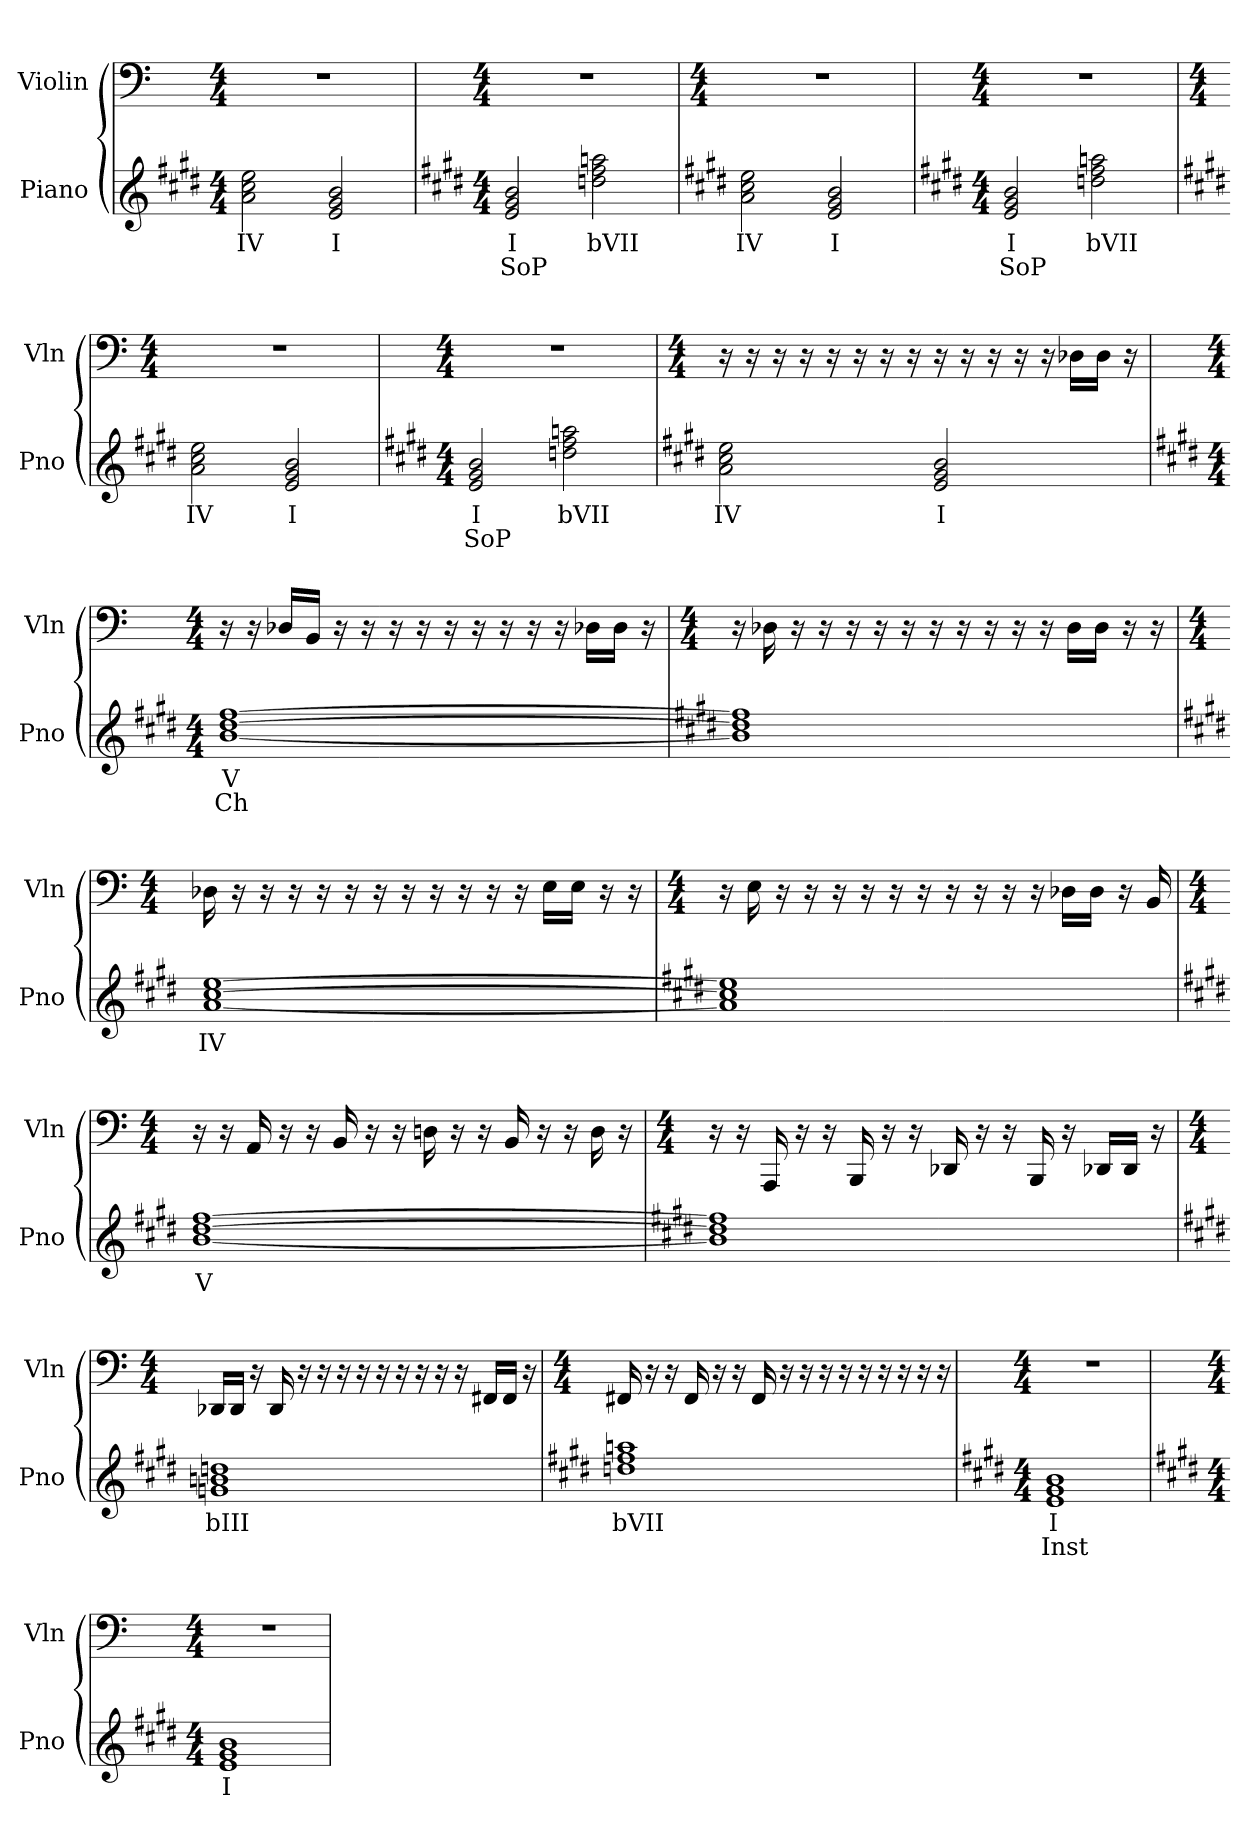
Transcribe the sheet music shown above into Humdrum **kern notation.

**kern	**text	**text	**kern
*part2	*part2	*part2	*part1
*staff2	*staff2	*staff2	*staff1
*I"Piano	*	*	*I"Violin
*I'Pno	*	*	*I'Vln
*k[f#c#g#d#]	*	*	*
*E:	*	*	*
*M4/4	*	*	*M4/4
=	=	=	=
2a 2cc# 2ee	IV	.	1r
2e 2g# 2b	I	.	.
=	=	=	=
*k[f#c#g#d#]	*	*	*
*E:	*	*	*
*M4/4	*	*	*M4/4
2e 2g# 2b	I	SoP	1r
2ddn 2ff# 2aan	bVII	.	.
=	=	=	=
*k[f#c#g#d#]	*	*	*
*E:	*	*	*
*	*	*	*M4/4
2a 2cc# 2ee	IV	.	1r
2e 2g# 2b	I	.	.
=	=	=	=
*k[f#c#g#d#]	*	*	*
*E:	*	*	*
*M4/4	*	*	*M4/4
2e 2g# 2b	I	SoP	1r
2ddn 2ff# 2aan	bVII	.	.
=	=	=	=
*k[f#c#g#d#]	*	*	*
*E:	*	*	*
*	*	*	*M4/4
2a 2cc# 2ee	IV	.	1r
2e 2g# 2b	I	.	.
=	=	=	=
*k[f#c#g#d#]	*	*	*
*E:	*	*	*
*M4/4	*	*	*M4/4
2e 2g# 2b	I	SoP	1r
2ddn 2ff# 2aan	bVII	.	.
=	=	=	=
*k[f#c#g#d#]	*	*	*
*E:	*	*	*
*	*	*	*M4/4
2a 2cc# 2ee	IV	.	16r
.	.	.	16r
.	.	.	16r
.	.	.	16r
.	.	.	16r
.	.	.	16r
.	.	.	16r
.	.	.	16r
2e 2g# 2b	I	.	16r
.	.	.	16r
.	.	.	16r
.	.	.	16r
.	.	.	16r
.	.	.	16D-XLL
.	.	.	16D-JJ
.	.	.	16r
=	=	=	=
*k[f#c#g#d#]	*	*	*
*E:	*	*	*
*M4/4	*	*	*M4/4
[1b [1dd# [1ff#	V	Ch	16r
.	.	.	16r
.	.	.	16D-XLL
.	.	.	16BBJJ
.	.	.	16r
.	.	.	16r
.	.	.	16r
.	.	.	16r
.	.	.	16r
.	.	.	16r
.	.	.	16r
.	.	.	16r
.	.	.	16r
.	.	.	16D-XLL
.	.	.	16D-JJ
.	.	.	16r
=	=	=	=
*k[f#c#g#d#]	*	*	*
*E:	*	*	*
*	*	*	*M4/4
1b] 1dd#] 1ff#]	.	.	16r
.	.	.	16D-X
.	.	.	16r
.	.	.	16r
.	.	.	16r
.	.	.	16r
.	.	.	16r
.	.	.	16r
.	.	.	16r
.	.	.	16r
.	.	.	16r
.	.	.	16r
.	.	.	16D-LL
.	.	.	16D-JJ
.	.	.	16r
.	.	.	16r
=	=	=	=
*k[f#c#g#d#]	*	*	*
*E:	*	*	*
*	*	*	*M4/4
[1a [1cc# [1ee	IV	.	16D-X
.	.	.	16r
.	.	.	16r
.	.	.	16r
.	.	.	16r
.	.	.	16r
.	.	.	16r
.	.	.	16r
.	.	.	16r
.	.	.	16r
.	.	.	16r
.	.	.	16r
.	.	.	16ELL
.	.	.	16EJJ
.	.	.	16r
.	.	.	16r
=	=	=	=
*k[f#c#g#d#]	*	*	*
*E:	*	*	*
*	*	*	*M4/4
1a] 1cc#] 1ee]	.	.	16r
.	.	.	16E
.	.	.	16r
.	.	.	16r
.	.	.	16r
.	.	.	16r
.	.	.	16r
.	.	.	16r
.	.	.	16r
.	.	.	16r
.	.	.	16r
.	.	.	16r
.	.	.	16D-XLL
.	.	.	16D-JJ
.	.	.	16r
.	.	.	16BB
=	=	=	=
*k[f#c#g#d#]	*	*	*
*E:	*	*	*
*	*	*	*M4/4
[1b [1dd# [1ff#	V	.	16r
.	.	.	16r
.	.	.	16AA
.	.	.	16r
.	.	.	16r
.	.	.	16BB
.	.	.	16r
.	.	.	16r
.	.	.	16Dn
.	.	.	16r
.	.	.	16r
.	.	.	16BB
.	.	.	16r
.	.	.	16r
.	.	.	16D
.	.	.	16r
=	=	=	=
*k[f#c#g#d#]	*	*	*
*E:	*	*	*
*	*	*	*M4/4
1b] 1dd#] 1ff#]	.	.	16r
.	.	.	16r
.	.	.	16AAA
.	.	.	16r
.	.	.	16r
.	.	.	16BBB
.	.	.	16r
.	.	.	16r
.	.	.	16DD-X
.	.	.	16r
.	.	.	16r
.	.	.	16BBB
.	.	.	16r
.	.	.	16DD-XLL
.	.	.	16DD-JJ
.	.	.	16r
=	=	=	=
*k[f#c#g#d#]	*	*	*
*E:	*	*	*
*	*	*	*M4/4
1gn 1bn 1ddn	bIII	.	16DD-XLL
.	.	.	16DD-JJ
.	.	.	16r
.	.	.	16DD-
.	.	.	16r
.	.	.	16r
.	.	.	16r
.	.	.	16r
.	.	.	16r
.	.	.	16r
.	.	.	16r
.	.	.	16r
.	.	.	16r
.	.	.	16FF#XLL
.	.	.	16FF#JJ
.	.	.	16r
=	=	=	=
*k[f#c#g#d#]	*	*	*
*E:	*	*	*
*	*	*	*M4/4
1ddn 1ff# 1aan	bVII	.	16FF#X
.	.	.	16r
.	.	.	16r
.	.	.	16FF#
.	.	.	16r
.	.	.	16r
.	.	.	16FF#
.	.	.	16r
.	.	.	16r
.	.	.	16r
.	.	.	16r
.	.	.	16r
.	.	.	16r
.	.	.	16r
.	.	.	16r
.	.	.	16r
=	=	=	=
*k[f#c#g#d#]	*	*	*
*E:	*	*	*
*M4/4	*	*	*M4/4
1e 1g# 1b	I	Inst	1r
=	=	=	=
*k[f#c#g#d#]	*	*	*
*E:	*	*	*
*M4/4	*	*	*M4/4
1e 1g# 1b	I	.	1r
=	=	=	=
*-	*-	*-	*-
